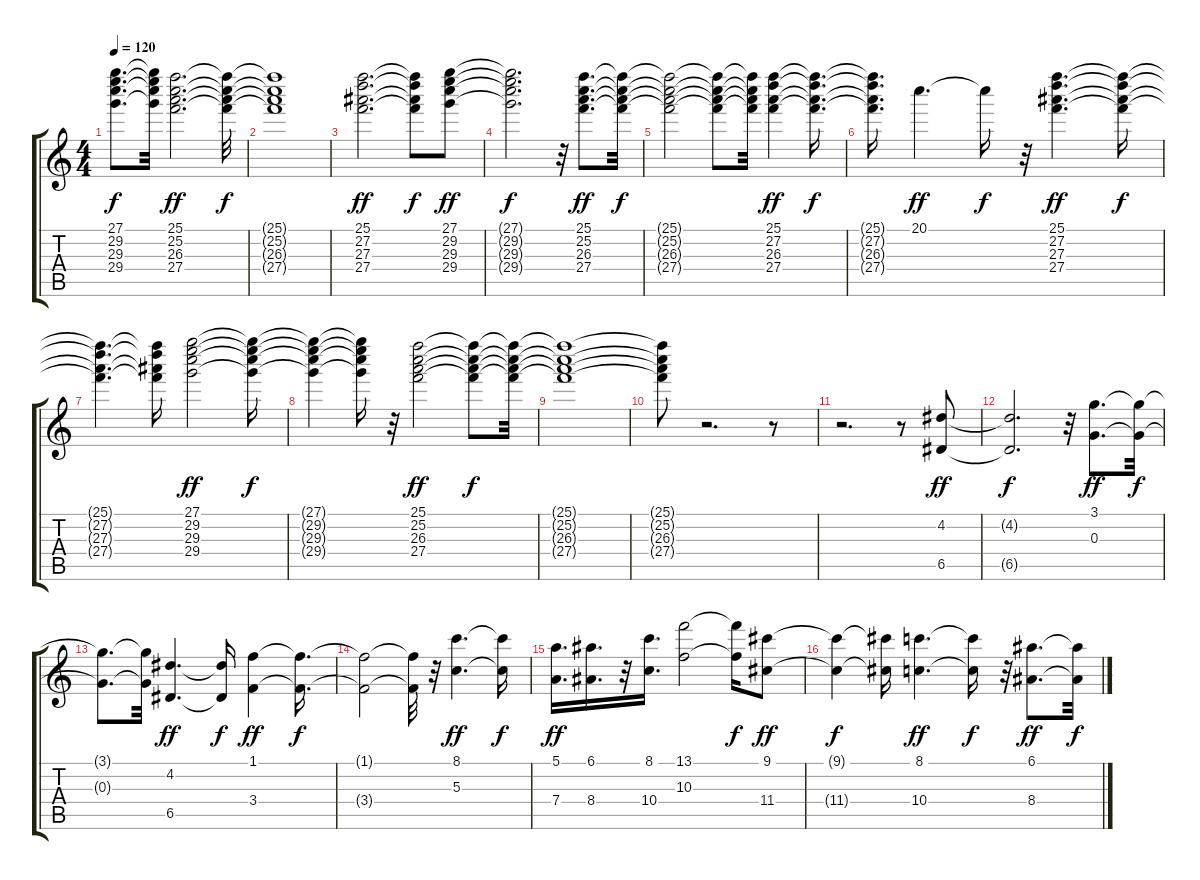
\track "" {instrument overdrivenguitar}
\staff {score tabs}
\tuning (E4 B3 G3 D3 A2 E2) {hide}
\ts (4 4)
\tempo 120
\clef g2
\ks c
(27.1{t} 29.2{t} 29.3{t} 29.4{t}).8{d dy f} (27.1{t} 29.2{t} 29.3{t} 29.4{t}).32 (25.1 25.2 26.3 27.4).2{d dy ff} (25.1{t} 25.2{t} 26.3{t} 27.4{t}).32{dy f} |
(25.1{t} 25.2{t} 26.3{t} 27.4{t}).1 |
(25.1 27.2 27.3 27.4).2{d dy ff} (25.1{t} 27.2{t} 27.3{t} 27.4{t}).8{dy f} (27.1 29.2 29.3 29.4).8{dy ff} |
(27.1{t} 29.2{t} 29.3{t} 29.4{t}).2{d dy f} r.32 (25.1 25.2 26.3 27.4).8{d dy ff} (25.1{t} 25.2{t} 26.3{t} 27.4{t}).32{dy f} |
(25.1{t} 25.2{t} 26.3{t} 27.4{t}).2 (25.1{t} 25.2{t} 26.3{t} 27.4{t}).8 (25.1{t} 25.2{t} 26.3{t} 27.4{t}).32 (25.1 27.2 26.3 27.4).4{dy ff} (25.1{t} 27.2{t} 26.3{t} 27.4{t}).16{d dy f} |
(25.1{t} 27.2{t} 26.3{t} 27.4{t}).16{d} 20.1.4{d dy ff} 20.1{t}.16{dy f} r.32 (25.1 27.2 27.3 27.4).4{d dy ff} (25.1{t} 27.2{t} 27.3{t} 27.4{t}).16{dy f} |
(25.1{t} 27.2{t} 27.3{t} 27.4{t}).4{d} (25.1{t} 27.2{t} 27.3{t} 27.4{t}).16 (27.1 29.2 29.3 29.4).2{dy ff} (27.1{t} 29.2{t} 29.3{t} 29.4{t}).16{dy f} |
(27.1{t} 29.2{t} 29.3{t} 29.4{t}).4 (27.1{t} 29.2{t} 29.3{t} 29.4{t}).16 r.32 (25.1 25.2 26.3 27.4).2{dy ff} (25.1{t} 25.2{t} 26.3{t} 27.4{t}).8{dy f} (25.1{t} 25.2{t} 26.3{t} 27.4{t}).32 |
(25.1{t} 25.2{t} 26.3{t} 27.4{t}).1 |
(25.1{t} 25.2{t} 26.3{t} 27.4{t}).8 r.2{d} r.8 |
r.2{d} r.8 (4.2 6.5).8{dy ff balance 9 instrument overdrivenguitar} |
(4.2{t} 6.5{t}).2{d dy f} r.32 (3.1 0.3).8{d dy ff} (3.1{t} 0.3{t}).32{dy f} |
(3.1{t} 0.3{t}).8{d} (3.1{t} 0.3{t}).32 (4.2 6.5).4{d dy ff} (4.2{t} 6.5{t}).16{dy f} (1.1 3.4).4{dy ff} (1.1{t} 3.4{t}).16{d dy f} |
(1.1{t} 3.4{t}).2 (1.1{t} 3.4{t}).32 r.32 (8.1 5.3).4{d dy ff} (8.1{t} 5.3{t}).16{dy f} |
(5.1 7.4).16{d dy ff} (6.1 8.4).16{d} r.32 (8.1 10.4).16{d} (13.1 10.3).2 (13.1{t} 10.3{t}).16{dy f} (9.1 11.4).8{dy ff} |
(9.1{t} 11.4{t}).4{dy f} (9.1{t} 11.4{t}).16 (8.1 10.4).4{d dy ff} (8.1{t} 10.4{t}).16{dy f} r.32 (6.1 8.4).8{d dy ff} (6.1{t} 8.4{t}).32{dy f}
